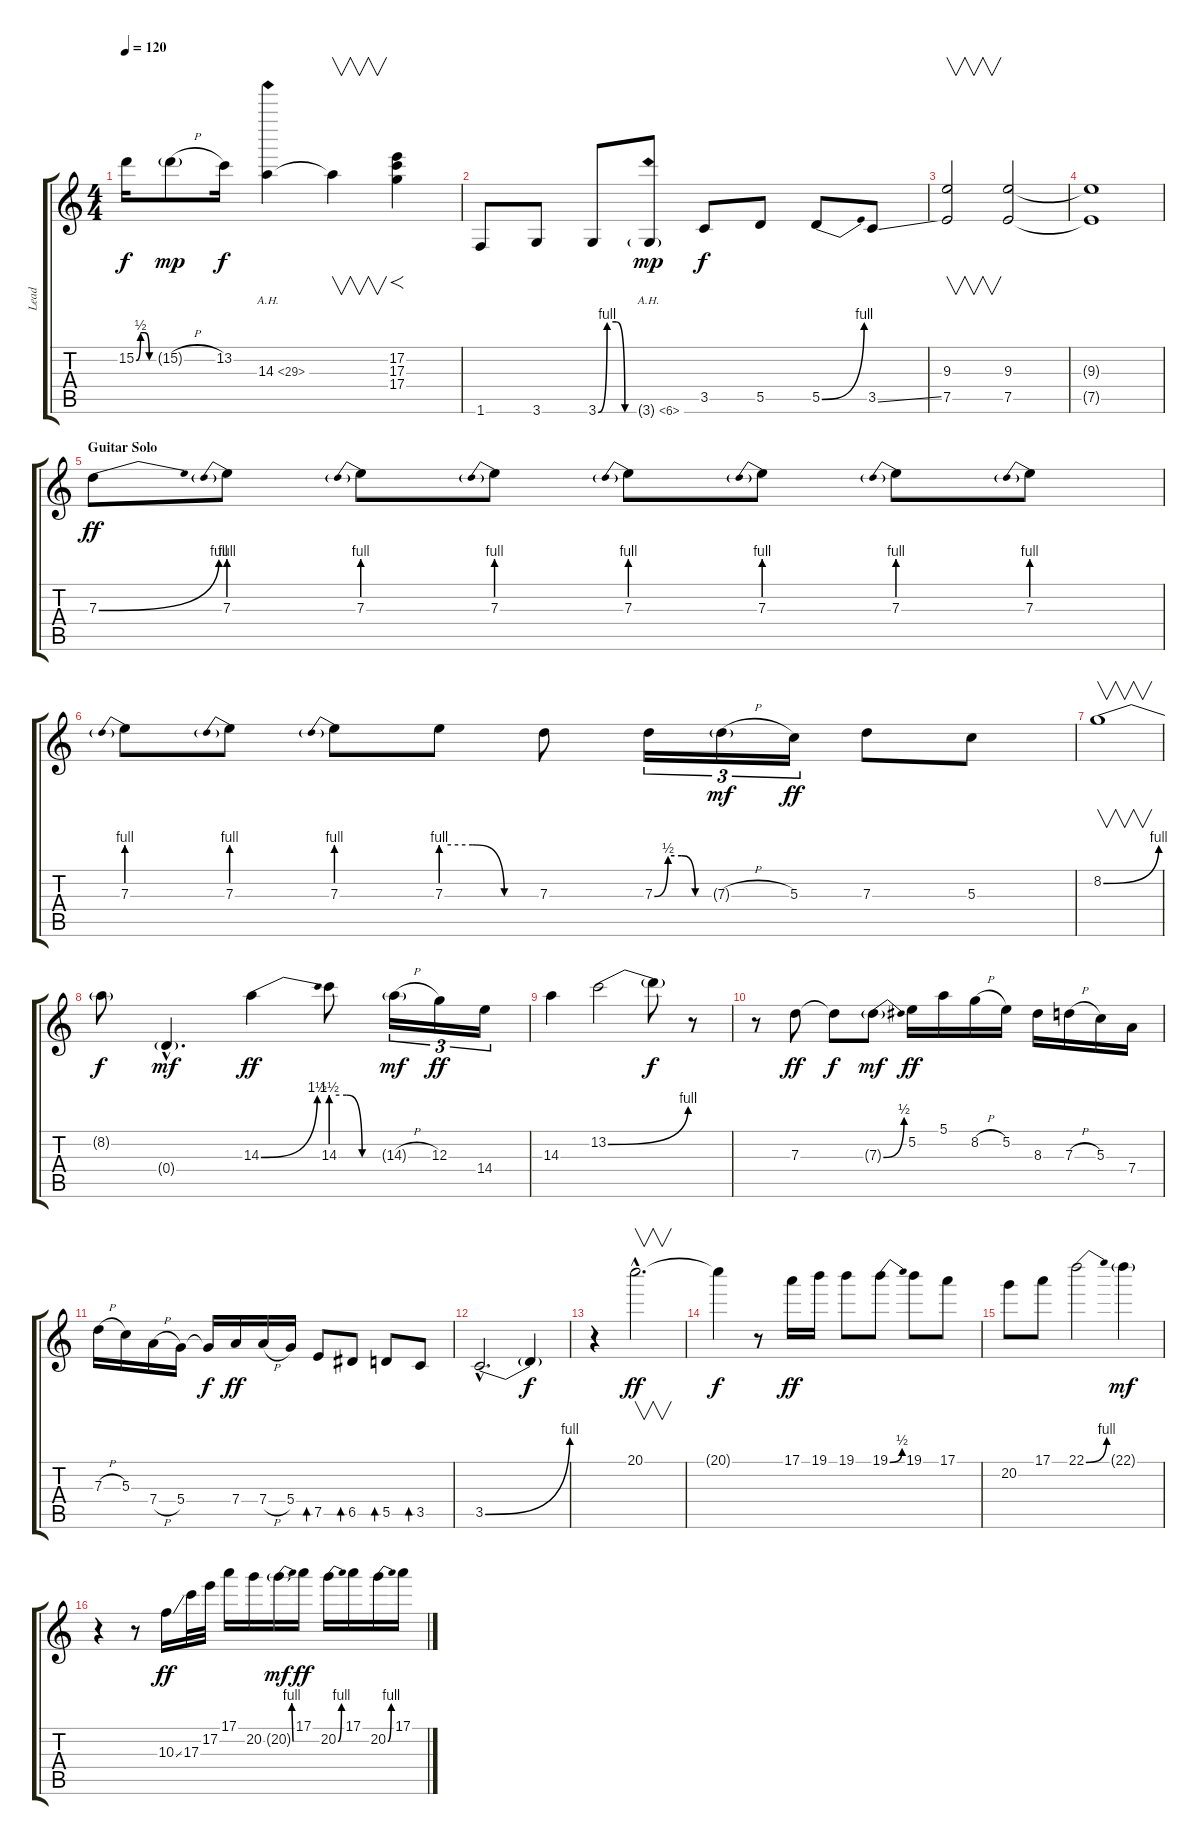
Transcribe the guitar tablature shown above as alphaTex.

\track ("Lead" "Lead") {instrument overdrivenguitar}
\staff {score tabs}
\tuning (E4 B3 G3 D3 A2 E2) {hide}
\ts (4 4)
\tempo 120
\clef g2
\ks c
15.2{be (custom 0 0 15 2 30 2 45 0 60 0)}.16{dy f} 15.2{h g}.8{dy mp} 13.2.16{dy f} 14.3{ah 15}.4 14.3{t}.4{v} (17.2 17.3 17.4).4{f} |
1.6.8 3.6.8 3.6{be (custom 0 0 15 4 30 4 45 0 60 0)}.8 3.6{ah 3 g}.8{dy mp} 3.5.8{dy f} 5.5.8 5.5{be (bend 0 0 60 4)}.8 3.5{ss}.8 |
(9.3 7.5).2{v} (9.3 7.5).2 |
(9.3{t} 7.5{t}).1 |
\section ("" "Guitar Solo")
7.3{be (bend 0 0 60 4)}.8{dy ff} 7.3{be (prebend 0 4 60 4)}.8 7.3{be (prebend 0 4 60 4)}.8 7.3{be (prebend 0 4 60 4)}.8 7.3{be (prebend 0 4 60 4)}.8 7.3{be (prebend 0 4 60 4)}.8 7.3{be (prebend 0 4 60 4)}.8 7.3{be (prebend 0 4 60 4)}.8 |
7.3{be (prebend 0 4 60 4)}.8 7.3{be (prebend 0 4 60 4)}.8 7.3{be (prebend 0 4 60 4)}.8 7.3{be (custom 0 4 20 4 40 0 60 0)}.8 7.3.8 7.3{be (custom 0 0 15 2 30 2 45 0 60 0)}.16{tu (3 2)} 7.3{h g}.16{tu (3 2) dy mf} 5.3.16{tu (3 2) dy ff} 7.3.8 5.3.8 |
8.2{be (bend 0 0 60 4)}.1{v} |
8.2{t}.8{dy f} 0.4{g hac}.4{d dy mf} 14.3{be (bend 0 0 60 6)}.4{dy ff} 14.3{be (custom 0 6 20 6 40 0 60 0)}.8 14.3{h g}.16{tu (3 2) dy mf} 12.3.16{tu (3 2) dy ff} 14.4.16{tu (3 2)} |
14.3.4 13.2{be (bend 0 0 60 4)}.2 13.2{t}.8{dy f} r.8 |
r.8 7.3.8{dy ff} 7.3{t}.8{dy f} 7.3{be (bend 0 0 60 2) g}.8{dy mf} 5.2.16{dy ff} 5.1.16 8.2{h}.16 5.2.16 8.3.16 7.3{h}.16 5.3.16 7.4.16 |
7.3{h}.16 5.3.16 7.4{h}.16 5.4.16 5.4{t}.16{dy f} 7.4.16{dy ff} 7.4{h}.16 5.4.16 7.5.8{bd 60} 6.5.8{bd 240} 5.5.8{bd 240} 3.5.8{bd 240} |
3.5{be (bend 0 0 60 4) hac}.2{d} 3.5{t}.4{dy f} |
r.4 20.1{hac}.2{v d dy ff} |
20.1{t}.4{dy f} r.8 17.1.16{dy ff} 19.1.16 19.1.8 19.1{be (bend 0 0 60 2)}.8 19.1.8 17.1.8 |
20.2.8 17.1.8 22.1{be (bend 0 0 60 4)}.2 22.1{g}.4{dy mf} |
r.4 r.8 10.3{ss}.16{dy ff} 17.3.32 17.2.32 17.1.16 20.2.16 20.2{be (bend 0 0 60 4) g}.16{dy mf} 17.1.16{dy ff} 20.2{be (bend 0 0 60 4)}.16 17.1.16 20.2{be (bend 0 0 60 4)}.16 17.1.16
